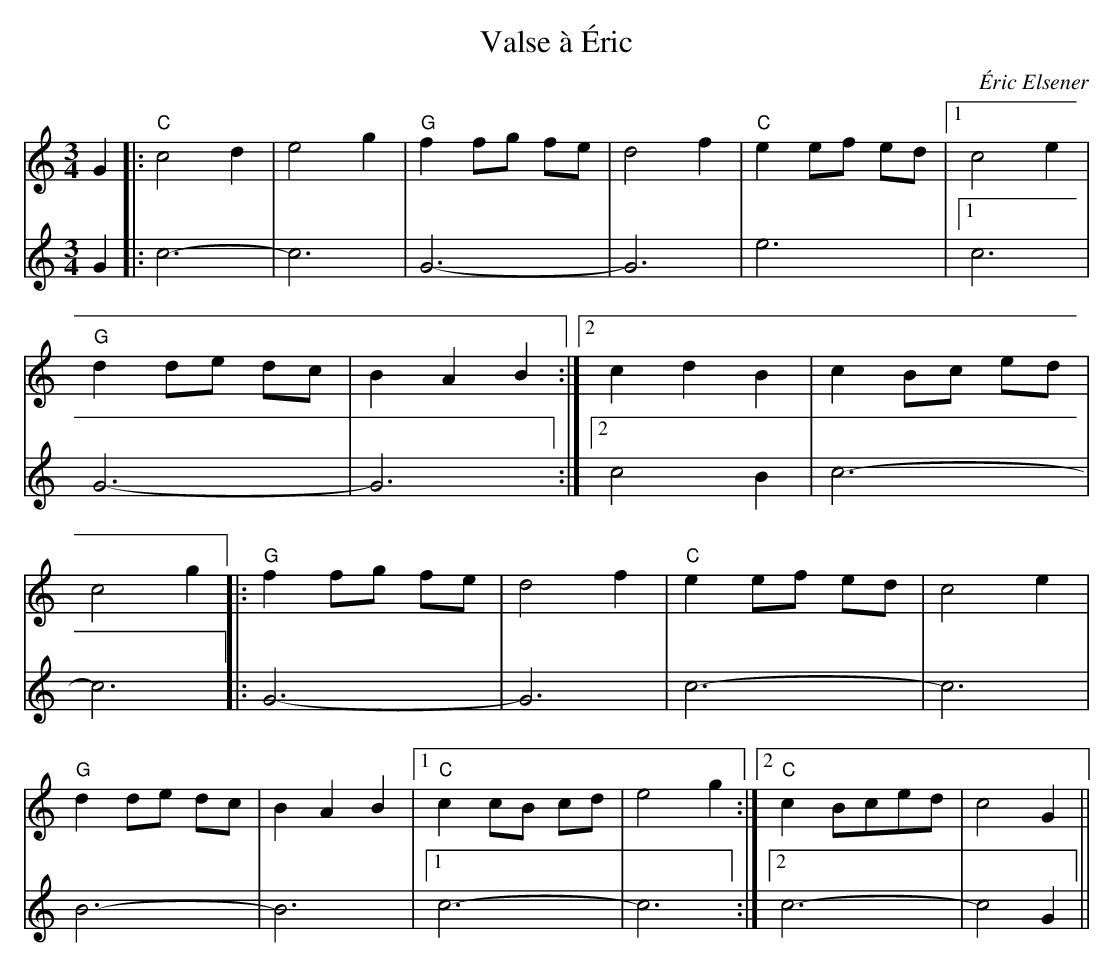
X:1
T:Valse à Éric
M:3/4
L:1/4
C:Éric Elsener
K:C
[V:1]G |: "C" c2 d | e2 g | "G" f f/2g/2 f/2e/2 | d2 f | "C" e e/2f/2 e/2d/2|1 c2 e  | "G" d d/2e/2 d/2c/2 | BAB :|2  cdB | c B/2c/2 e/2d/2 | c2 g||
[V:2]G|:c3-|c3|G3-|G3|e3|1c3|G3-|G3:|2c2B|c3-|c3||
[V:1]|: "G"  f f/2g/2 f/2e/2 | d2 f | "C" e e/2f/2 e/2d/2 | c2 e |!"G" d d/2e/2 d/2c/2 | BAB |1 "C" c c/2B/2 c/2d/2 | e2 g :|2 "C" c B/2c/2e/2d/2 | c2 G ||
[V:2]|:G3-|G3|c3-|c3|B3-|B3|1c3-|c3:|2c3-|c2G||
